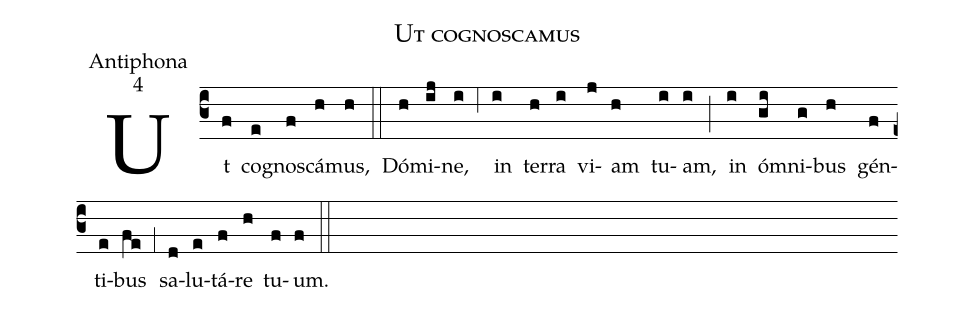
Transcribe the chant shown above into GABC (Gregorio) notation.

name:Ut cognoscamus;
office-part:Antiphona;
mode:4;
%%
(c3) Ut(f) co(e)gno(f)scá(h)mus,(h) (::) Dó(h)mi(ij)ne,(i) (;6) in(i) ter(h)ra(i) vi(j)am(h) tu(i)am,(i) (;) in(i) ó(gi)mni(g)bus(h) gén(f)ti(e)bus(fe) (;1) sa(d)lu(e)tá(f)re(h) tu(f)um.(f) (::)
